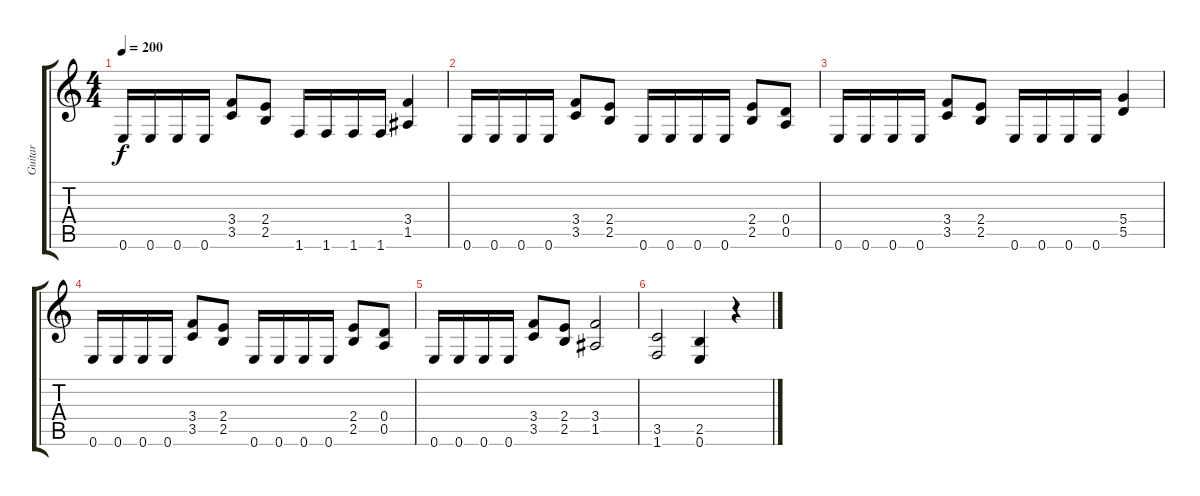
\track ("Guitar" "Guitar") {instrument distortionguitar}
\staff {score tabs}
\tuning (E4 B3 G3 D3 A2 E2) {hide}
\ts (4 4)
\tempo 200
\clef g2
\ks c
0.6.16{dy f} 0.6.16 0.6.16 0.6.16 (3.4 3.5).8 (2.4 2.5).8 1.6.16 1.6.16 1.6.16 1.6.16 (3.4 1.5).4 |
0.6.16 0.6.16 0.6.16 0.6.16 (3.4 3.5).8 (2.4 2.5).8 0.6.16 0.6.16 0.6.16 0.6.16 (2.4 2.5).8 (0.4 0.5).8 |
0.6.16 0.6.16 0.6.16 0.6.16 (3.4 3.5).8 (2.4 2.5).8 0.6.16 0.6.16 0.6.16 0.6.16 (5.4 5.5).4 |
0.6.16 0.6.16 0.6.16 0.6.16 (3.4 3.5).8 (2.4 2.5).8 0.6.16 0.6.16 0.6.16 0.6.16 (2.4 2.5).8 (0.4 0.5).8 |
0.6.16 0.6.16 0.6.16 0.6.16 (3.4 3.5).8 (2.4 2.5).8 (3.4 1.5).2 |
(3.5 1.6).2 (2.5 0.6).4 r.4
